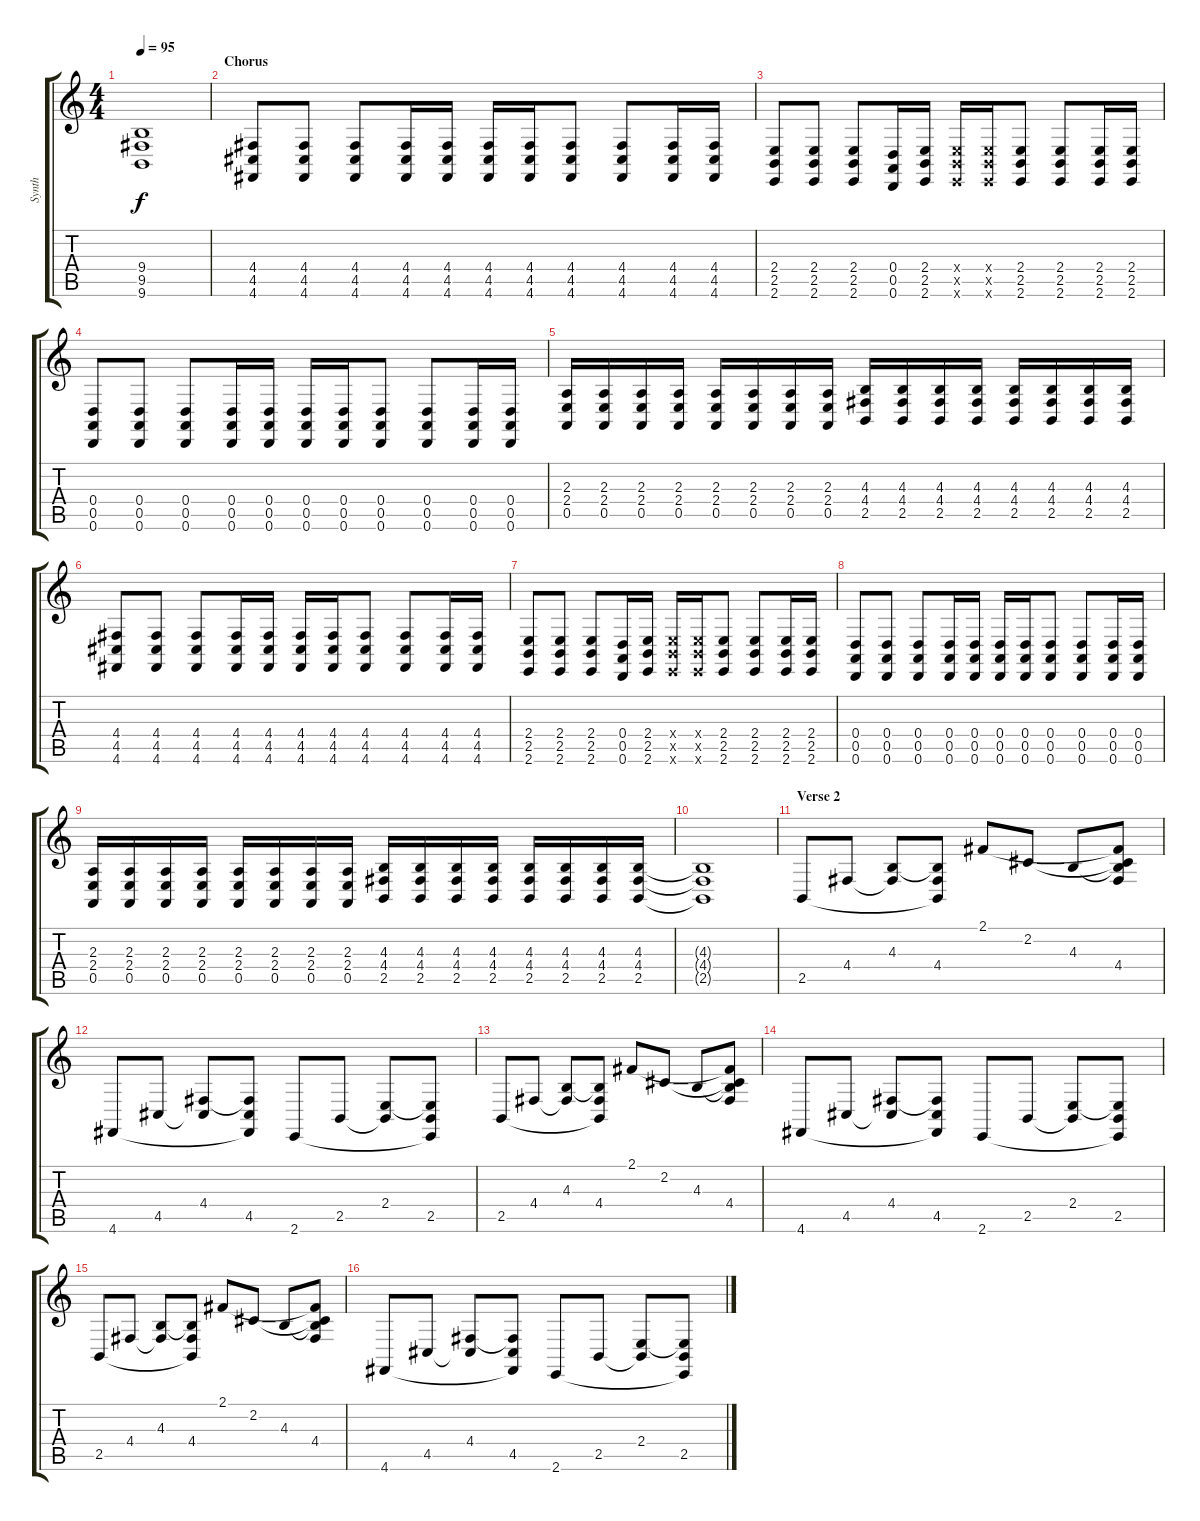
\track ("Synth" "Synth") {instrument fx6goblins}
\staff {score tabs}
\tuning (E4 B3 G3 D3 A2 D2) {hide}
\ts (4 4)
\tempo 95
\clef g2
\ks c
(9.4 9.5 9.6).1{dy f} |
\section ("" "Chorus")
(4.4 4.5 4.6).8 (4.4 4.5 4.6).8 (4.4 4.5 4.6).8 (4.4 4.5 4.6).16 (4.4 4.5 4.6).16 (4.4 4.5 4.6).16 (4.4 4.5 4.6).16 (4.4 4.5 4.6).8 (4.4 4.5 4.6).8 (4.4 4.5 4.6).16 (4.4 4.5 4.6).16 |
(2.4 2.5 2.6).8 (2.4 2.5 2.6).8 (2.4 2.5 2.6).8 (0.4 0.5 0.6).16 (2.4 2.5 2.6).16 (2.4{x} 2.5{x} 2.6{x}).16 (2.4{x} 2.5{x} 2.6{x}).16 (2.4 2.5 2.6).8 (2.4 2.5 2.6).8 (2.4 2.5 2.6).16 (2.4 2.5 2.6).16 |
(0.4 0.5 0.6).8 (0.4 0.5 0.6).8 (0.4 0.5 0.6).8 (0.4 0.5 0.6).16 (0.4 0.5 0.6).16 (0.4 0.5 0.6).16 (0.4 0.5 0.6).16 (0.4 0.5 0.6).8 (0.4 0.5 0.6).8 (0.4 0.5 0.6).16 (0.4 0.5 0.6).16 |
(2.3 2.4 0.5).16 (2.3 2.4 0.5).16 (2.3 2.4 0.5).16 (2.3 2.4 0.5).16 (2.3 2.4 0.5).16 (2.3 2.4 0.5).16 (2.3 2.4 0.5).16 (2.3 2.4 0.5).16 (4.3 4.4 2.5).16 (4.3 4.4 2.5).16 (4.3 4.4 2.5).16 (4.3 4.4 2.5).16 (4.3 4.4 2.5).16 (4.3 4.4 2.5).16 (4.3 4.4 2.5).16 (4.3 4.4 2.5).16 |
(4.4 4.5 4.6).8 (4.4 4.5 4.6).8 (4.4 4.5 4.6).8 (4.4 4.5 4.6).16 (4.4 4.5 4.6).16 (4.4 4.5 4.6).16 (4.4 4.5 4.6).16 (4.4 4.5 4.6).8 (4.4 4.5 4.6).8 (4.4 4.5 4.6).16 (4.4 4.5 4.6).16 |
(2.4 2.5 2.6).8 (2.4 2.5 2.6).8 (2.4 2.5 2.6).8 (0.4 0.5 0.6).16 (2.4 2.5 2.6).16 (2.4{x} 2.5{x} 2.6{x}).16 (2.4{x} 2.5{x} 2.6{x}).16 (2.4 2.5 2.6).8 (2.4 2.5 2.6).8 (2.4 2.5 2.6).16 (2.4 2.5 2.6).16 |
(0.4 0.5 0.6).8 (0.4 0.5 0.6).8 (0.4 0.5 0.6).8 (0.4 0.5 0.6).16 (0.4 0.5 0.6).16 (0.4 0.5 0.6).16 (0.4 0.5 0.6).16 (0.4 0.5 0.6).8 (0.4 0.5 0.6).8 (0.4 0.5 0.6).16 (0.4 0.5 0.6).16 |
(2.3 2.4 0.5).16 (2.3 2.4 0.5).16 (2.3 2.4 0.5).16 (2.3 2.4 0.5).16 (2.3 2.4 0.5).16 (2.3 2.4 0.5).16 (2.3 2.4 0.5).16 (2.3 2.4 0.5).16 (4.3 4.4 2.5).16 (4.3 4.4 2.5).16 (4.3 4.4 2.5).16 (4.3 4.4 2.5).16 (4.3 4.4 2.5).16 (4.3 4.4 2.5).16 (4.3 4.4 2.5).16 (4.3 4.4 2.5).16 |
(4.3{t} 4.4{t} 2.5{t}).1 |
\section ("" "Verse 2")
2.5.8 4.4.8 (4.3 4.4{t}).8 (4.3{t} 4.4 2.5{t}).8 2.1.8 2.2.8 4.3.8 (2.1{t} 2.2{t} 4.3{t} 4.4).8 |
4.6.8 4.5.8 (4.4 4.5{t}).8 (4.4{t} 4.5 4.6{t}).8 2.6.8 2.5.8 (2.4 2.5{t}).8 (2.4{t} 2.5 2.6{t}).8 |
2.5.8 4.4.8 (4.3 4.4{t}).8 (4.3{t} 4.4 2.5{t}).8 2.1.8 2.2.8 4.3.8 (2.1{t} 2.2{t} 4.3{t} 4.4).8 |
4.6.8 4.5.8 (4.4 4.5{t}).8 (4.4{t} 4.5 4.6{t}).8 2.6.8 2.5.8 (2.4 2.5{t}).8 (2.4{t} 2.5 2.6{t}).8 |
2.5.8 4.4.8 (4.3 4.4{t}).8 (4.3{t} 4.4 2.5{t}).8 2.1.8 2.2.8 4.3.8 (2.1{t} 2.2{t} 4.3{t} 4.4).8 |
4.6.8 4.5.8 (4.4 4.5{t}).8 (4.4{t} 4.5 4.6{t}).8 2.6.8 2.5.8 (2.4 2.5{t}).8 (2.4{t} 2.5 2.6{t}).8
